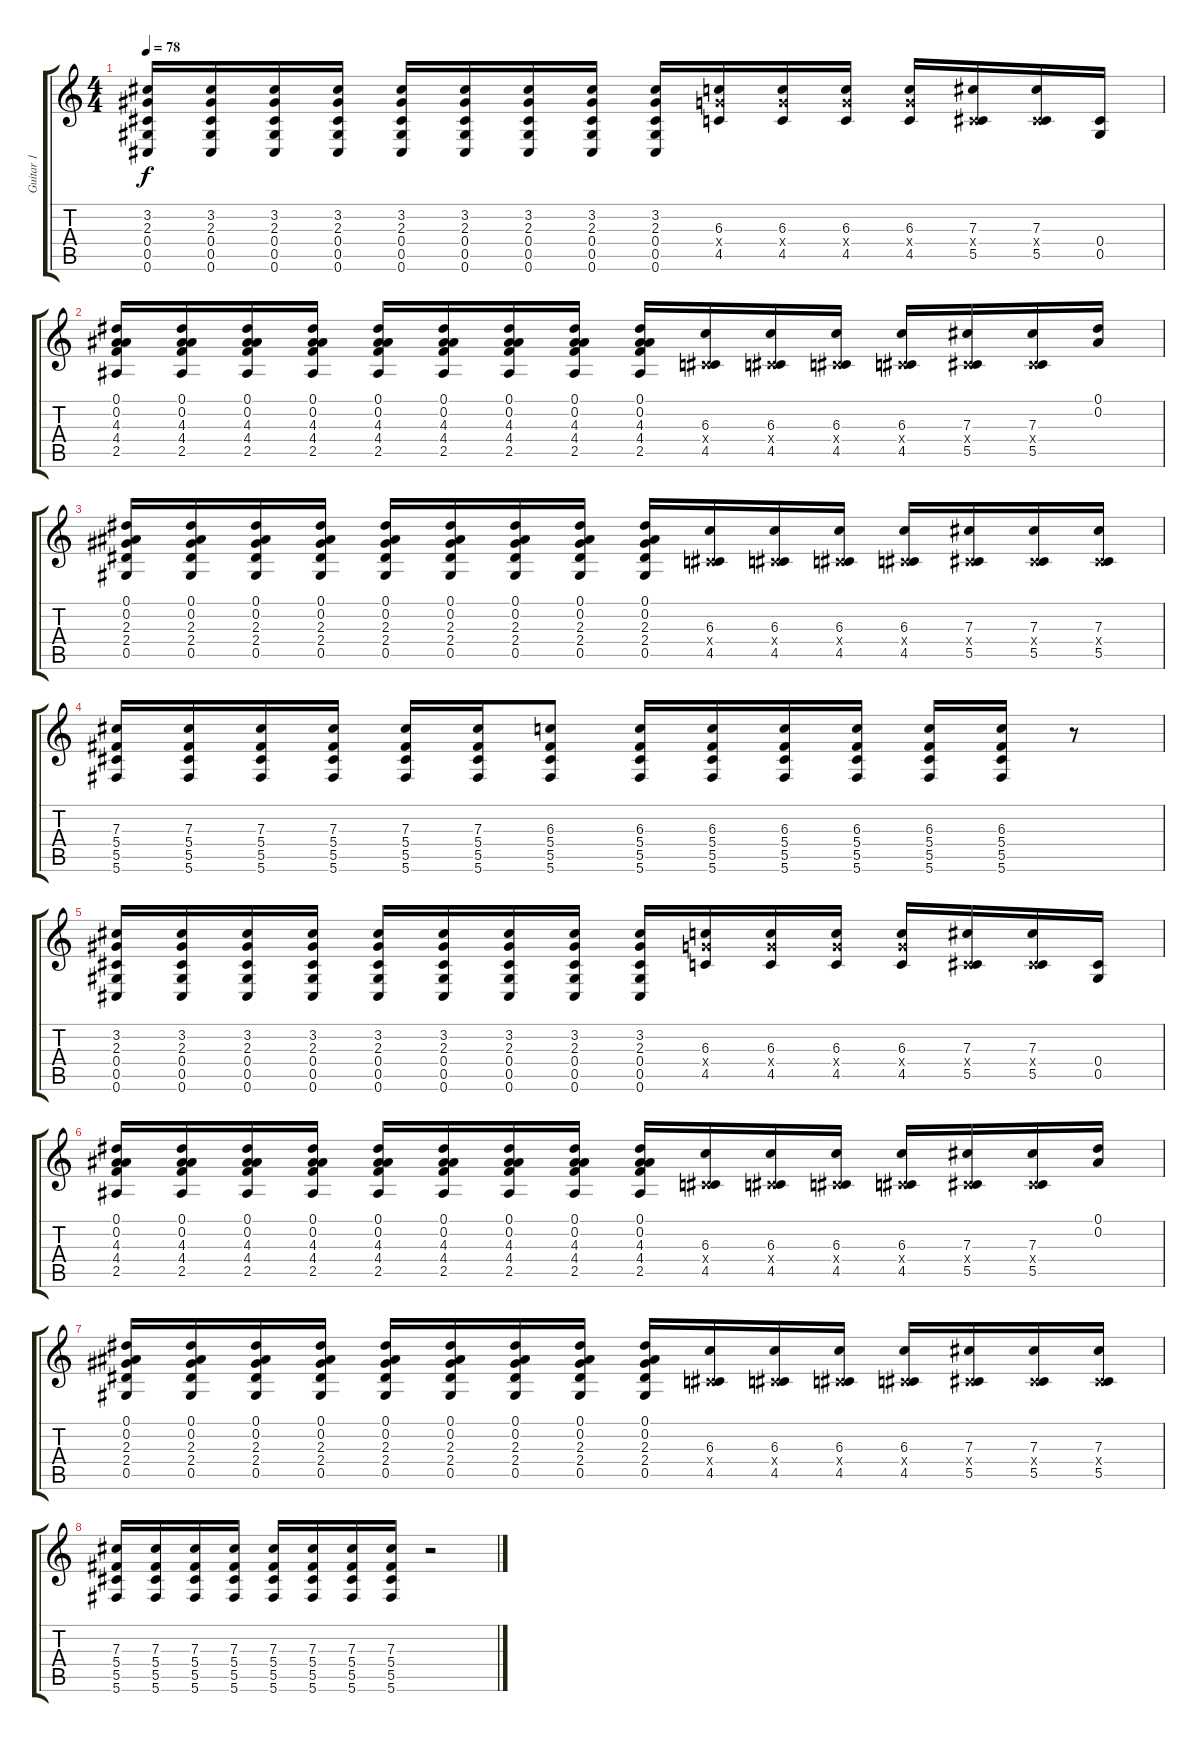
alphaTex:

\track ("Guitar 1" "Guitar 1") {instrument overdrivenguitar}
\staff {score tabs}
\tuning (Eb4 Bb3 Gb3 Db3 Ab2 Db2) {hide}
\ts (4 4)
\tempo 78
\clef g2
\ks c
(3.2 2.3 0.4 0.5 0.6).16{dy f} (3.2 2.3 0.4 0.5 0.6).16 (3.2 2.3 0.4 0.5 0.6).16 (3.2 2.3 0.4 0.5 0.6).16 (3.2 2.3 0.4 0.5 0.6).16 (3.2 2.3 0.4 0.5 0.6).16 (3.2 2.3 0.4 0.5 0.6).16 (3.2 2.3 0.4 0.5 0.6).16 (3.2 2.3 0.4 0.5 0.6).16 (6.3 6.4{x} 4.5).16 (6.3 6.4{x} 4.5).16 (6.3 6.4{x} 4.5).16 (6.3 6.4{x} 4.5).16 (7.3 0.4{x} 5.5).16 (7.3 0.4{x} 5.5).16 (0.4 0.5).16 |
(0.1 0.2 4.3 4.4 2.5).16 (0.1 0.2 4.3 4.4 2.5).16 (0.1 0.2 4.3 4.4 2.5).16 (0.1 0.2 4.3 4.4 2.5).16 (0.1 0.2 4.3 4.4 2.5).16 (0.1 0.2 4.3 4.4 2.5).16 (0.1 0.2 4.3 4.4 2.5).16 (0.1 0.2 4.3 4.4 2.5).16 (0.1 0.2 4.3 4.4 2.5).16 (6.3 0.4{x} 4.5).16 (6.3 0.4{x} 4.5).16 (6.3 0.4{x} 4.5).16 (6.3 0.4{x} 4.5).16 (7.3 0.4{x} 5.5).16 (7.3 0.4{x} 5.5).16 (0.1 0.2).16 |
(0.1 0.2 2.3 2.4 0.5).16 (0.1 0.2 2.3 2.4 0.5).16 (0.1 0.2 2.3 2.4 0.5).16 (0.1 0.2 2.3 2.4 0.5).16 (0.1 0.2 2.3 2.4 0.5).16 (0.1 0.2 2.3 2.4 0.5).16 (0.1 0.2 2.3 2.4 0.5).16 (0.1 0.2 2.3 2.4 0.5).16 (0.1 0.2 2.3 2.4 0.5).16 (6.3 0.4{x} 4.5).16 (6.3 0.4{x} 4.5).16 (6.3 0.4{x} 4.5).16 (6.3 0.4{x} 4.5).16 (7.3 0.4{x} 5.5).16 (7.3 0.4{x} 5.5).16 (7.3 0.4{x} 5.5).16 |
(7.3 5.4 5.5 5.6).16 (7.3 5.4 5.5 5.6).16 (7.3 5.4 5.5 5.6).16 (7.3 5.4 5.5 5.6).16 (7.3 5.4 5.5 5.6).16 (7.3 5.4 5.5 5.6).16 (6.3 5.4 5.5 5.6).8 (6.3 5.4 5.5 5.6).16 (6.3 5.4 5.5 5.6).16 (6.3 5.4 5.5 5.6).16 (6.3 5.4 5.5 5.6).16 (6.3 5.4 5.5 5.6).16 (6.3 5.4 5.5 5.6).16 r.8 |
(3.2 2.3 0.4 0.5 0.6).16 (3.2 2.3 0.4 0.5 0.6).16 (3.2 2.3 0.4 0.5 0.6).16 (3.2 2.3 0.4 0.5 0.6).16 (3.2 2.3 0.4 0.5 0.6).16 (3.2 2.3 0.4 0.5 0.6).16 (3.2 2.3 0.4 0.5 0.6).16 (3.2 2.3 0.4 0.5 0.6).16 (3.2 2.3 0.4 0.5 0.6).16 (6.3 6.4{x} 4.5).16 (6.3 6.4{x} 4.5).16 (6.3 6.4{x} 4.5).16 (6.3 6.4{x} 4.5).16 (7.3 0.4{x} 5.5).16 (7.3 0.4{x} 5.5).16 (0.4 0.5).16 |
(0.1 0.2 4.3 4.4 2.5).16 (0.1 0.2 4.3 4.4 2.5).16 (0.1 0.2 4.3 4.4 2.5).16 (0.1 0.2 4.3 4.4 2.5).16 (0.1 0.2 4.3 4.4 2.5).16 (0.1 0.2 4.3 4.4 2.5).16 (0.1 0.2 4.3 4.4 2.5).16 (0.1 0.2 4.3 4.4 2.5).16 (0.1 0.2 4.3 4.4 2.5).16 (6.3 0.4{x} 4.5).16 (6.3 0.4{x} 4.5).16 (6.3 0.4{x} 4.5).16 (6.3 0.4{x} 4.5).16 (7.3 0.4{x} 5.5).16 (7.3 0.4{x} 5.5).16 (0.1 0.2).16 |
(0.1 0.2 2.3 2.4 0.5).16 (0.1 0.2 2.3 2.4 0.5).16 (0.1 0.2 2.3 2.4 0.5).16 (0.1 0.2 2.3 2.4 0.5).16 (0.1 0.2 2.3 2.4 0.5).16 (0.1 0.2 2.3 2.4 0.5).16 (0.1 0.2 2.3 2.4 0.5).16 (0.1 0.2 2.3 2.4 0.5).16 (0.1 0.2 2.3 2.4 0.5).16 (6.3 0.4{x} 4.5).16 (6.3 0.4{x} 4.5).16 (6.3 0.4{x} 4.5).16 (6.3 0.4{x} 4.5).16 (7.3 0.4{x} 5.5).16 (7.3 0.4{x} 5.5).16 (7.3 0.4{x} 5.5).16 |
(7.3 5.4 5.5 5.6).16 (7.3 5.4 5.5 5.6).16 (7.3 5.4 5.5 5.6).16 (7.3 5.4 5.5 5.6).16 (7.3 5.4 5.5 5.6).16 (7.3 5.4 5.5 5.6).16 (7.3 5.4 5.5 5.6).16 (7.3 5.4 5.5 5.6).16 r.2
